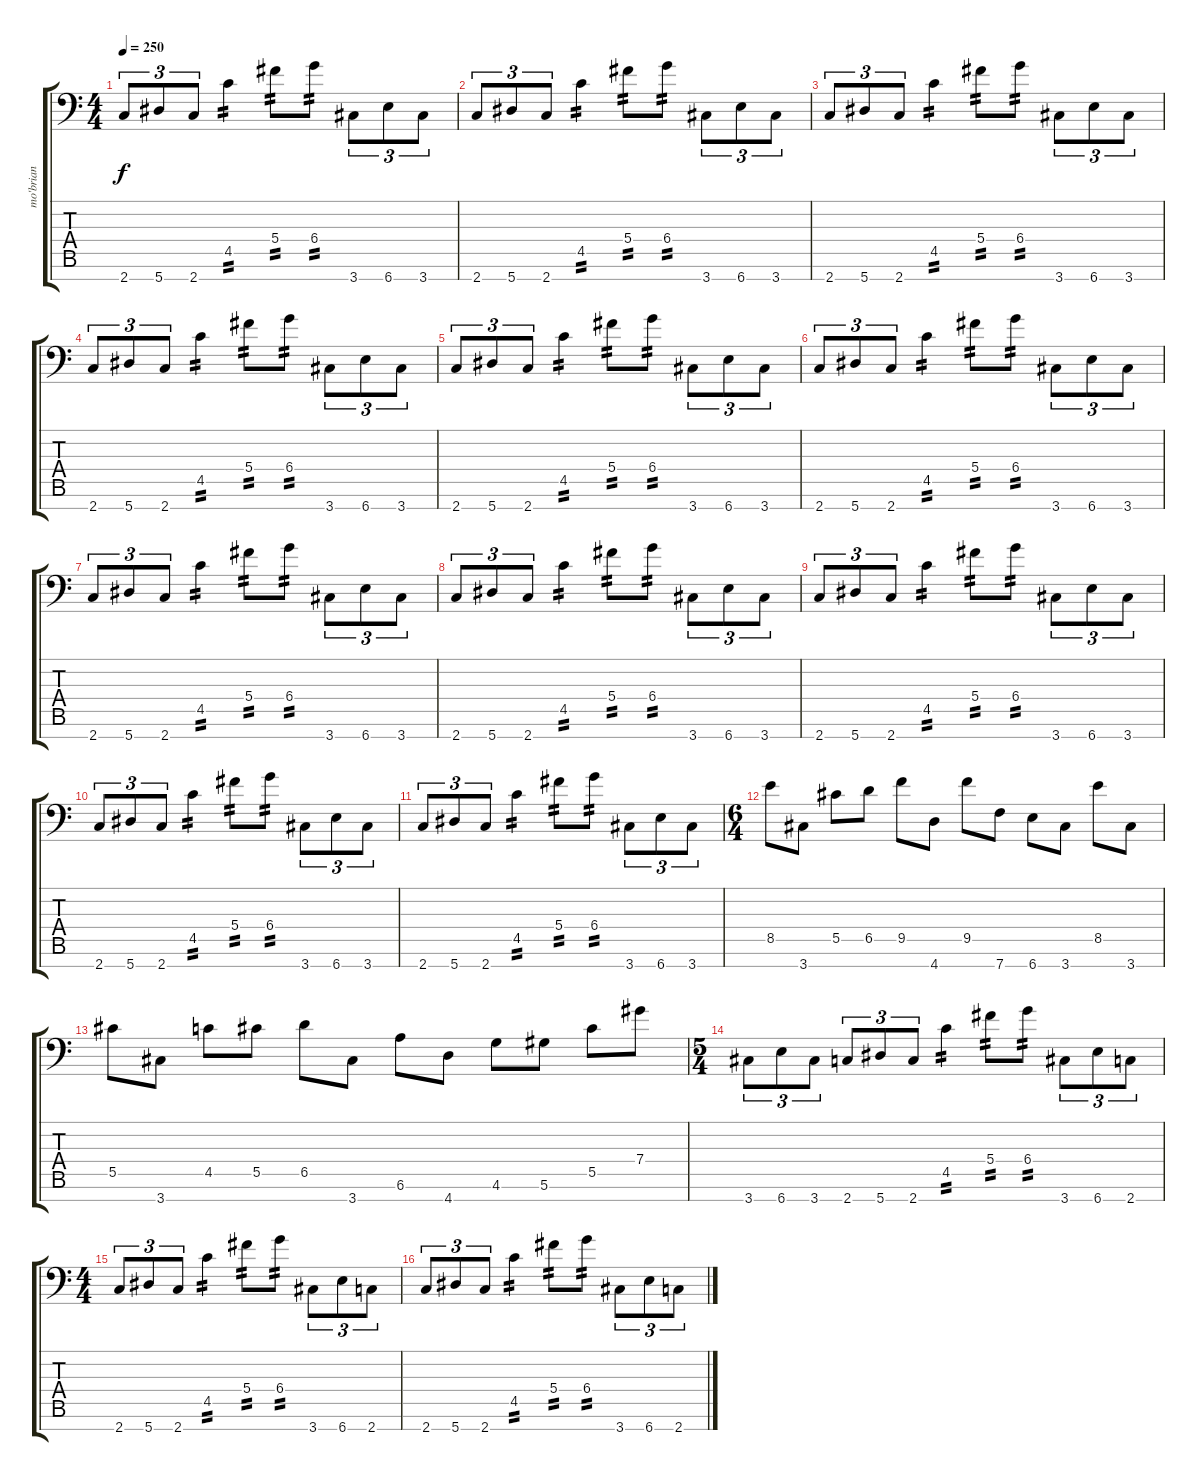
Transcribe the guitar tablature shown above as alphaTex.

\track ("mo'brian" "mo'brian") {instrument distortionguitar}
\staff {score tabs}
\tuning (Eb4 Bb3 Gb3 Db3 Ab2 Eb2 Bb1) {hide}
\ts (4 4)
\tempo 250
\clef f4
\ks c
2.7.8{tu (3 2) dy f} 5.7.8{tu (3 2)} 2.7.8{tu (3 2)} 4.5.4{tp 2} 5.4.8{tp 2} 6.4.8{tp 2} 3.7.8{tu (3 2)} 6.7.8{tu (3 2)} 3.7.8{tu (3 2)} |
2.7.8{tu (3 2)} 5.7.8{tu (3 2)} 2.7.8{tu (3 2)} 4.5.4{tp 2} 5.4.8{tp 2} 6.4.8{tp 2} 3.7.8{tu (3 2)} 6.7.8{tu (3 2)} 3.7.8{tu (3 2)} |
2.7.8{tu (3 2)} 5.7.8{tu (3 2)} 2.7.8{tu (3 2)} 4.5.4{tp 2} 5.4.8{tp 2} 6.4.8{tp 2} 3.7.8{tu (3 2)} 6.7.8{tu (3 2)} 3.7.8{tu (3 2)} |
2.7.8{tu (3 2)} 5.7.8{tu (3 2)} 2.7.8{tu (3 2)} 4.5.4{tp 2} 5.4.8{tp 2} 6.4.8{tp 2} 3.7.8{tu (3 2)} 6.7.8{tu (3 2)} 3.7.8{tu (3 2)} |
2.7.8{tu (3 2)} 5.7.8{tu (3 2)} 2.7.8{tu (3 2)} 4.5.4{tp 2} 5.4.8{tp 2} 6.4.8{tp 2} 3.7.8{tu (3 2)} 6.7.8{tu (3 2)} 3.7.8{tu (3 2)} |
2.7.8{tu (3 2)} 5.7.8{tu (3 2)} 2.7.8{tu (3 2)} 4.5.4{tp 2} 5.4.8{tp 2} 6.4.8{tp 2} 3.7.8{tu (3 2)} 6.7.8{tu (3 2)} 3.7.8{tu (3 2)} |
2.7.8{tu (3 2)} 5.7.8{tu (3 2)} 2.7.8{tu (3 2)} 4.5.4{tp 2} 5.4.8{tp 2} 6.4.8{tp 2} 3.7.8{tu (3 2)} 6.7.8{tu (3 2)} 3.7.8{tu (3 2)} |
2.7.8{tu (3 2)} 5.7.8{tu (3 2)} 2.7.8{tu (3 2)} 4.5.4{tp 2} 5.4.8{tp 2} 6.4.8{tp 2} 3.7.8{tu (3 2)} 6.7.8{tu (3 2)} 3.7.8{tu (3 2)} |
2.7.8{tu (3 2)} 5.7.8{tu (3 2)} 2.7.8{tu (3 2)} 4.5.4{tp 2} 5.4.8{tp 2} 6.4.8{tp 2} 3.7.8{tu (3 2)} 6.7.8{tu (3 2)} 3.7.8{tu (3 2)} |
2.7.8{tu (3 2)} 5.7.8{tu (3 2)} 2.7.8{tu (3 2)} 4.5.4{tp 2} 5.4.8{tp 2} 6.4.8{tp 2} 3.7.8{tu (3 2)} 6.7.8{tu (3 2)} 3.7.8{tu (3 2)} |
2.7.8{tu (3 2)} 5.7.8{tu (3 2)} 2.7.8{tu (3 2)} 4.5.4{tp 2} 5.4.8{tp 2} 6.4.8{tp 2} 3.7.8{tu (3 2)} 6.7.8{tu (3 2)} 3.7.8{tu (3 2)} |
\ts (6 4)
8.5.8 3.7.8 5.5.8 6.5.8 9.5.8 4.7.8 9.5.8 7.7.8 6.7.8 3.7.8 8.5.8 3.7.8 |
5.5.8 3.7.8 4.5.8 5.5.8 6.5.8 3.7.8 6.6.8 4.7.8 4.6.8 5.6.8 5.5.8 7.4.8 |
\ts (5 4)
3.7.8{tu (3 2)} 6.7.8{tu (3 2)} 3.7.8{tu (3 2)} 2.7.8{tu (3 2)} 5.7.8{tu (3 2)} 2.7.8{tu (3 2)} 4.5.4{tp 2} 5.4.8{tp 2} 6.4.8{tp 2} 3.7.8{tu (3 2)} 6.7.8{tu (3 2)} 2.7.8{tu (3 2)} |
\ts (4 4)
2.7.8{tu (3 2)} 5.7.8{tu (3 2)} 2.7.8{tu (3 2)} 4.5.4{tp 2} 5.4.8{tp 2} 6.4.8{tp 2} 3.7.8{tu (3 2)} 6.7.8{tu (3 2)} 2.7.8{tu (3 2)} |
2.7.8{tu (3 2)} 5.7.8{tu (3 2)} 2.7.8{tu (3 2)} 4.5.4{tp 2} 5.4.8{tp 2} 6.4.8{tp 2} 3.7.8{tu (3 2)} 6.7.8{tu (3 2)} 2.7.8{tu (3 2)}
